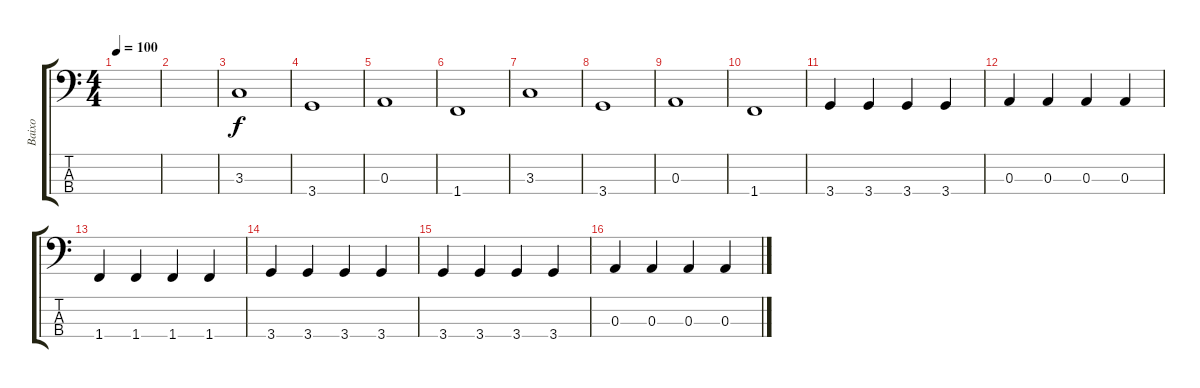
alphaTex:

\track ("Baixo" "Baixo") {instrument electricbassfinger}
\staff {score tabs}
\tuning (G2 D2 A1 E1) {hide}
\ts (4 4)
\tempo 100
\clef f4
\ks c
|
|
3.3.1 |
3.4.1 |
0.3.1 |
1.4.1 |
3.3.1 |
3.4.1 |
0.3.1 |
1.4.1 |
3.4.4 3.4.4 3.4.4 3.4.4 |
0.3.4 0.3.4 0.3.4 0.3.4 |
1.4.4 1.4.4 1.4.4 1.4.4 |
3.4.4 3.4.4 3.4.4 3.4.4 |
3.4.4 3.4.4 3.4.4 3.4.4 |
0.3.4 0.3.4 0.3.4 0.3.4
